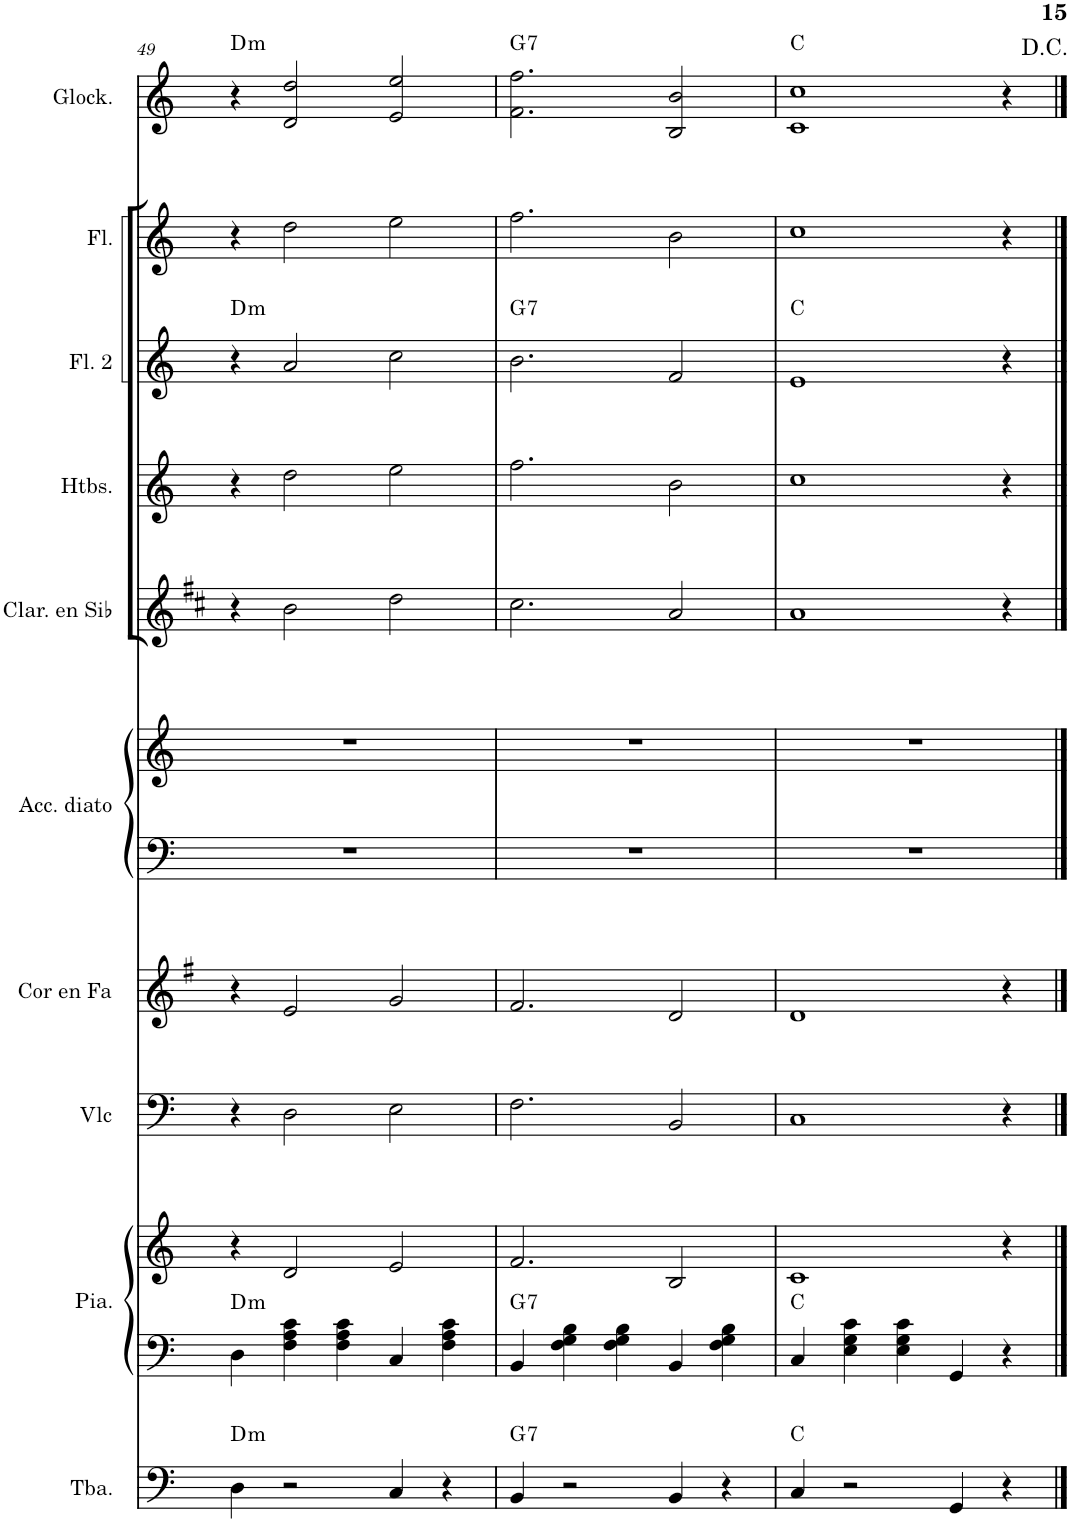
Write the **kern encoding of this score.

**kern	**harte	**kern	**kern	**harte	**kern	**kern	**kern	**kern	**kern	**kern	**kern	**harte	**kern	**kern	**harte
*part10	*part10	*part9	*part9	*part9	*part8	*part7	*part6	*part6	*part5	*part4	*part3	*part3	*part2	*part1	*part1
*staff12	*	*staff11	*staff10	*	*staff9	*staff8	*staff7	*staff6	*staff5	*staff4	*staff3	*	*staff2	*staff1	*
*I"Tuba	*	*I"Piano	*	*	*I"Violoncelle	*I"Cor en Fa	*I"Accordéon diatonique	*	*I"Clarinette en Sib	*I"Hautbois	*I"Flûte 2	*	*I"Flûte	*I"Glockenspiel	*
*I'Tba.	*	*I'Pia.	*	*	*I'Vlc	*I'Cor en Fa	*I'Acc. diato	*	*I'Clar. en Sib	*I'Htbs.	*I'Fl. 2	*	*I'Fl.	*I'Glock.	*
!!LO:PB:g=z
*clefF4	*	*clefF4	*clefG2	*	*clefF4	*clefG2	*clefF4	*clefG2	*clefG2	*clefG2	*clefG2	*	*clefG2	*clefG2	*
*	*	*	*	*	*	*Trd4c7	*	*	*Trd1c2	*	*	*	*	*Trd-14c-24	*
*k[]	*	*k[]	*k[]	*	*k[]	*k[f#]	*k[]	*k[]	*k[f#c#]	*k[]	*k[]	*	*k[]	*k[]	*
*M5/4	*	*M5/4	*M5/4	*	*M5/4	*M5/4	*M5/4	*M5/4	*M5/4	*M5/4	*M5/4	*	*M5/4	*M5/4	*
=49	=49	=49	=49	=49	=49	=49	=49	=49	=49	=49	=49	=49	=49	=49	=49
!	!LO:H:kt=m	!	!	!LO:H:kt=m	!	!	!	!	!	!	!	!LO:H:kt=m	!	!	!LO:H:kt=m
4D\	D:min	4D\	4r	D:min	4r	4r	4%5r	4%5r	4r	4r	4r	D:min	4r	4r	D:min
2r	.	4F\ 4A\ 4c\	2d/	.	2D\	2e/	.	.	2b\	2dd\	2a/	.	2dd\	2d/ 2dd/	.
.	.	4F\ 4A\ 4c\	.	.	.	.	.	.	.	.	.	.	.	.	.
4C/	.	4C/	2e/	.	2E\	2g/	.	.	2dd\	2ee\	2cc\	.	2ee\	2e/ 2ee/	.
4r	.	4F\ 4A\ 4c\	.	.	.	.	.	.	.	.	.	.	.	.	.
=50	=50	=50	=50	=50	=50	=50	=50	=50	=50	=50	=50	=50	=50	=50	=50
!	!LO:H:kt=7	!	!	!LO:H:kt=7	!	!	!	!	!	!	!	!LO:H:kt=7	!	!	!LO:H:kt=7
4BB/	G:7	4BB/	2.f/	G:7	2.F\	2.f#/	4%5r	4%5r	2.cc#\	2.ff\	2.b\	G:7	2.ff\	2.f\ 2.ff\	G:7
2r	.	4F\ 4G\ 4B\	.	.	.	.	.	.	.	.	.	.	.	.	.
.	.	4F\ 4G\ 4B\	.	.	.	.	.	.	.	.	.	.	.	.	.
4BB/	.	4BB/	2B/	.	2BB/	2d/	.	.	2a/	2b\	2f/	.	2b\	2B/ 2b/	.
4r	.	4F\ 4G\ 4B\	.	.	.	.	.	.	.	.	.	.	.	.	.
=51	=51	=51	=51	=51	=51	=51	=51	=51	=51	=51	=51	=51	=51	=51	=51
4C/	C:maj	4C/	1c	C:maj	1C	1d	4%5r	4%5r	1a	1cc	1e	C:maj	1cc	1c 1cc	C:maj
2r	.	4E\ 4G\ 4c\	.	.	.	.	.	.	.	.	.	.	.	.	.
.	.	4E\ 4G\ 4c\	.	.	.	.	.	.	.	.	.	.	.	.	.
4GG/	.	4GG/	.	.	.	.	.	.	.	.	.	.	.	.	.
4r	.	4r	4r	.	4r	4r	.	.	4r	4r	4r	.	4r	4r	.
==	==	==	==	==	==	==	==	==	==	==	==	==	==	==	==
*-	*-	*-	*-	*-	*-	*-	*-	*-	*-	*-	*-	*-	*-	*-	*-
